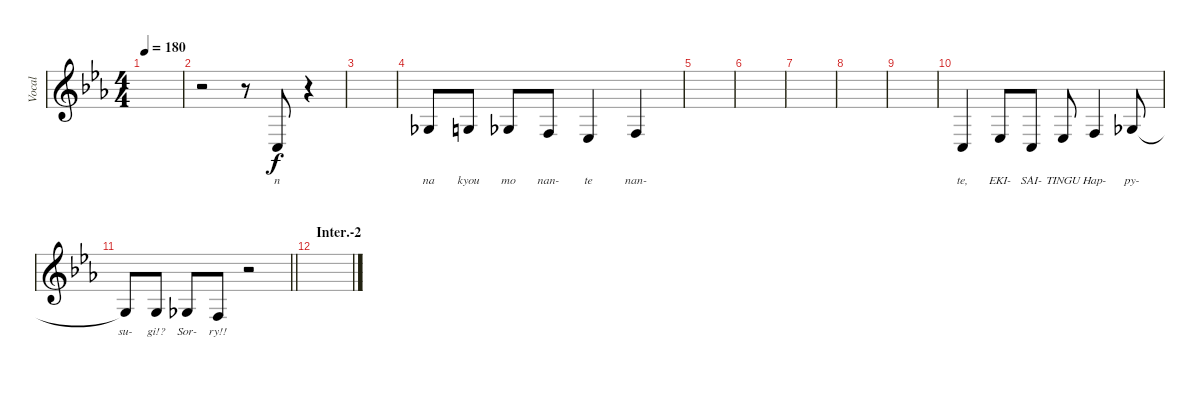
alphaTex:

\track ("Vocal" "Vocal") {instrument cello}
\staff {score}
\tuning (E4 B3 G3 D3 A2 E2) {hide}
\ts (4 4)
\tempo 180
\clef g2
\ks cminor
|
r.2 r.8 3.5.8{lyrics (0 "n") lyrics (1 "") lyrics (2 "") lyrics (3 "") lyrics (4 "")} r.4 |
|
4.4.8{lyrics (0 "na") lyrics (1 "") lyrics (2 "") lyrics (3 "") lyrics (4 "")} 0.3.8{lyrics (0 "kyou") lyrics (1 "") lyrics (2 "") lyrics (3 "") lyrics (4 "")} 4.4.8{lyrics (0 "mo") lyrics (1 "") lyrics (2 "") lyrics (3 "") lyrics (4 "")} 3.4.8{lyrics (0 "nan-") lyrics (1 "") lyrics (2 "") lyrics (3 "") lyrics (4 "")} 1.4.4{lyrics (0 "te") lyrics (1 "") lyrics (2 "") lyrics (3 "") lyrics (4 "")} 3.4.4{lyrics (0 "nan-") lyrics (1 "") lyrics (2 "") lyrics (3 "") lyrics (4 "")} |
|
|
|
|
|
3.5.4{lyrics (0 "te,") lyrics (1 "") lyrics (2 "") lyrics (3 "") lyrics (4 "")} 1.4.8{lyrics (0 "EKI-") lyrics (1 "") lyrics (2 "") lyrics (3 "") lyrics (4 "")} 3.5.8{lyrics (0 "SAI-") lyrics (1 "") lyrics (2 "") lyrics (3 "") lyrics (4 "")} 1.4.8{lyrics (0 "TINGU") lyrics (1 "") lyrics (2 "") lyrics (3 "") lyrics (4 "")} 3.4.4{lyrics (0 "Hap-") lyrics (1 "") lyrics (2 "") lyrics (3 "") lyrics (4 "")} 4.4.8{lyrics (0 "py-") lyrics (1 "") lyrics (2 "") lyrics (3 "") lyrics (4 "")} |
\barLineRight lightlight
4.4{t}.8{lyrics (0 "su-") lyrics (1 "") lyrics (2 "") lyrics (3 "") lyrics (4 "")} 0.3.8{lyrics (0 "gi!?") lyrics (1 "") lyrics (2 "") lyrics (3 "") lyrics (4 "")} 4.4.8{lyrics (0 "Sor-") lyrics (1 "") lyrics (2 "") lyrics (3 "") lyrics (4 "")} 3.4.8{lyrics (0 "ry!!") lyrics (1 "") lyrics (2 "") lyrics (3 "") lyrics (4 "")} r.2 |
\section ("" "Inter.-2")
